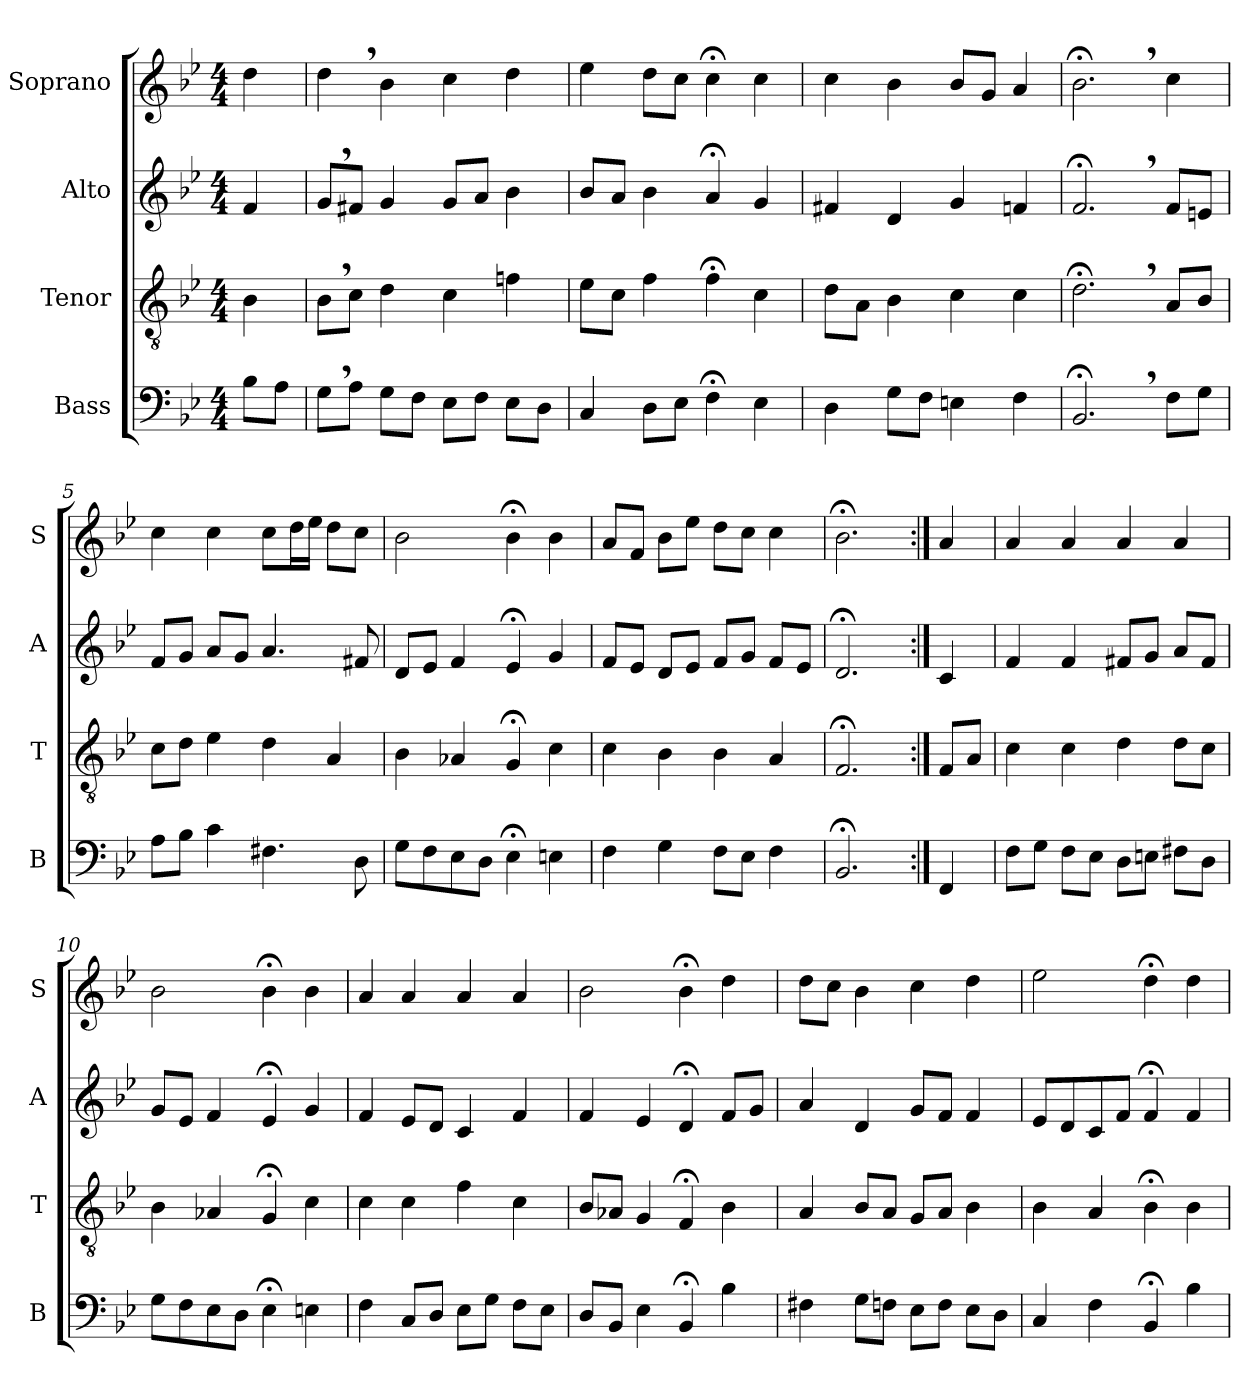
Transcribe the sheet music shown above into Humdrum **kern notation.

**kern	**kern	**kern	**kern
*part4	*part3	*part2	*part1
*staff4	*staff3	*staff2	*staff1
*I"Bass	*I"Tenor	*I"Alto	*I"Soprano
*I'B	*I'T	*I'A	*I'S
*clefF4	*clefGv2	*clefG2	*clefG2
*k[b-e-]	*k[b-e-]	*k[b-e-]	*k[b-e-]
*M4/4	*M4/4	*M4/4	*M4/4
=	=	=	=
8B-\L	4B-\	4f/	4dd\
8A\J	.	.	.
=1	=1	=1	=1
8G,\L	8B-,\L	8g,/L	4dd,\
8A\J	8c\J	8f#X/J	.
8G\L	4d\	4g/	4b-\
8F\J	.	.	.
8E-\L	4c\	8g/L	4cc\
8F\J	.	8a/J	.
8E-\L	4fn\	4b-\	4dd\
8D\J	.	.	.
=2	=2	=2	=2
4C/	8e-\L	8b-/L	4ee-\
.	8c\J	8a/J	.
8D\L	4f\	4b-\	8dd\L
8E-\J	.	.	8cc\J
4F;<\	4f;<\	4a;</	4cc;<\
4E-\	4c\	4g/	4cc\
=3	=3	=3	=3
4D\	8d\L	4f#X/	4cc\
.	8A\J	.	.
8G\L	4B-\	4d/	4b-\
8F\J	.	.	.
4En\	4c\	4g/	8b-/L
.	.	.	8g/J
4F\	4c\	4fn/	4a/
=4	=4	=4	=4
2.BB-;<,/	2.d;<,\	2.f;<,/	2.b-;<,\
8F\L	8A/L	8f/L	4cc\
8G\J	8B-/J	8en/J	.
=5	=5	=5	=5
8A\L	8c\L	8f/L	4cc\
8B-\J	8d\J	8g/J	.
4c\	4e-\	8a/L	4cc\
.	.	8g/J	.
4.F#X\	4d\	4.a/	8cc\L
.	.	.	16dd\L
.	.	.	16ee-\JJ
.	4A/	.	8dd\L
8D\	.	8f#X/	8cc\J
=6	=6	=6	=6
8G\L	4B-\	8d/L	2b-\
8F\	.	8e-/J	.
8E-\	4A-X/	4f/	.
8D\J	.	.	.
4E-;<\	4G;</	4e-;</	4b-;<\
4En\	4c\	4g/	4b-\
=7	=7	=7	=7
4F\	4c\	8f/L	8a/L
.	.	8e-/J	8f/J
4G\	4B-\	8d/L	8b-\L
.	.	8e-/J	8ee-\J
8F\L	4B-\	8f/L	8dd:\L
8E-\J	.	8g/J	8cc\J
4F\	4A/	8f/L	4cc\
.	.	8e-/J	.
=8	=8	=8	=8
2.BB-;</	2.F;</	2.d;</	2.b-;<\
=8b:|!	=8b:|!	=8b:|!	=8b:|!
4FF/	8F/L	4c/	4a/
.	8A/J	.	.
=9	=9	=9	=9
8F\L	4c\	4f/	4a/
8G\J	.	.	.
8F\L	4c\	4f/	4a/
8E-\J	.	.	.
8D\L	4d\	8f#X/L	4a/
8En\J	.	8g/J	.
8F#X\L	8d\L	8a/L	4a/
8D\J	8c\J	8f#/J	.
=10	=10	=10	=10
8G\L	4B-\	8g/L	2b-:\
8F\	.	8e-/J	.
8E-\	4A-X/	4f/	.
8D\J	.	.	.
4E-;<\	4G;</	4e-;</	4b-;<\
4En\	4c\	4g/	4b-\
=11	=11	=11	=11
4F\	4c\	4f/	4a/
8C/L	4c\	8e-/L	4a/
8D/J	.	8d/J	.
8E-\L	4f\	4c/	4a/
8G\J	.	.	.
8F\L	4c\	4f/	4a/
8E-\J	.	.	.
=12	=12	=12	=12
8D/L	8B-/L	4f/	2b-\
8BB-/J	8A-X/J	.	.
4E-\	4G/	4e-/	.
4BB-;</	4F;</	4d;</	4b-;<\
4B-\	4B-\	8f/L	4dd\
.	.	8g/J	.
=13	=13	=13	=13
4F#X\	4A/	4a/	8dd\L
.	.	.	8cc\J
8G\L	8B-/L	4d/	4b-\
8Fn\J	8A/J	.	.
8E-\L	8G/L	8g/L	4cc\
8F\J	8A/J	8f/J	.
8E-\L	4B-\	4f/	4dd\
8D\J	.	.	.
=14	=14	=14	=14
4C/	4B-\	8e-/L	2ee-\
.	.	8d/	.
4F\	4A/	8c/	.
.	.	8f/J	.
4BB-;</	4B-;<\	4f;</	4dd;<\
4B-\	4B-\	4f/	4dd\
=	=	=	=
*-	*-	*-	*-
